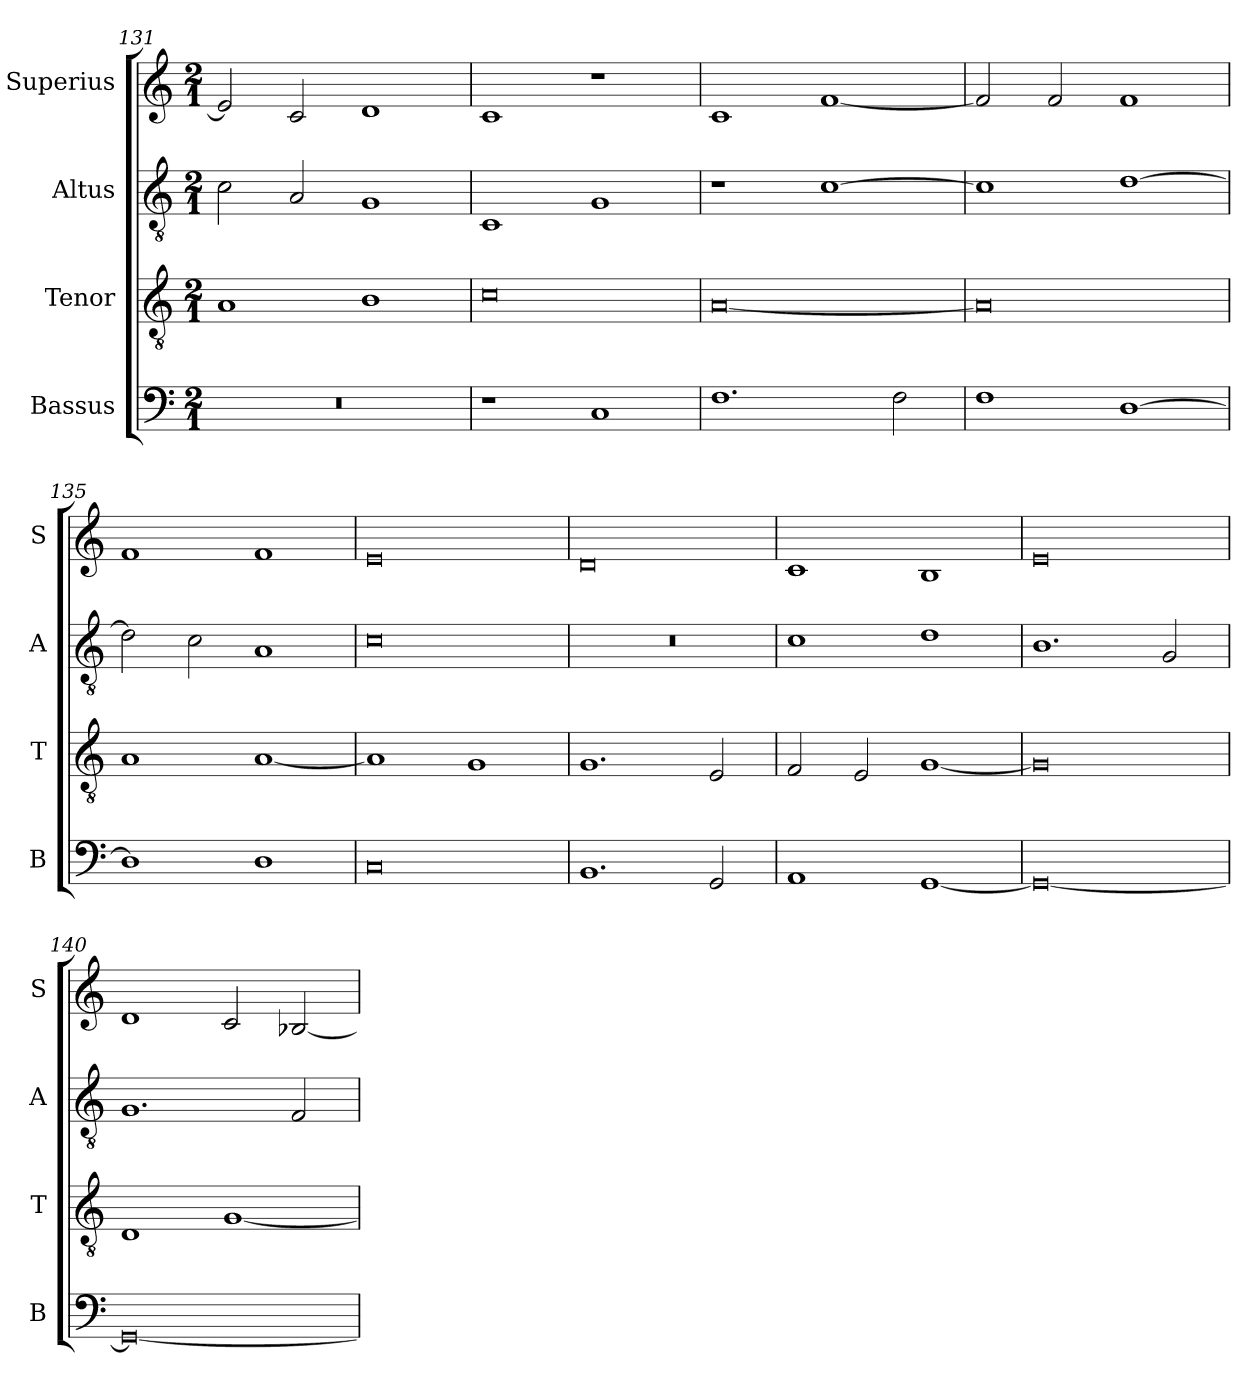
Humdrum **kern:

**kern	**kern	**kern	**kern
*part4	*part3	*part2	*part1
*staff4	*staff3	*staff2	*staff1
*I"Bassus	*I"Tenor	*I"Altus	*I"Superius
*I'B	*I'T	*I'A	*I'S
*clefF4	*clefGv2	*clefGv2	*clefG2
*k[]	*k[]	*k[]	*k[]
*M2/1	*M2/1	*M2/1	*M2/1
=131	=131	=131	=131
0r	1A	2c\	2e/]
.	.	2A/	2c/
.	1B	1G	1d
=132	=132	=132	=132
1r	0c	1C	1c
1C	.	1G	1r
=133	=133	=133	=133
1.F	[0A	1r	1c
.	.	[1c	[1f
2F\	.	.	.
=134	=134	=134	=134
1F	0A]	1c]	2f/]
.	.	.	2f/
[1D	.	[1d	1f
=135	=135	=135	=135
1D]	1A	2d\]	1f
.	.	2c\	.
1D	[1A	1A	1f
=136	=136	=136	=136
0C	1A]	0c	0e
.	1G	.	.
=137	=137	=137	=137
1.BB	1.G	0r	0d
2GG/	2E/	.	.
=138	=138	=138	=138
1AA	2F/	1c	1c
.	2E/	.	.
[1GG	[1G	1d	1B
=139	=139	=139	=139
0GG_	0G]	1.B	0e
.	.	2G/	.
=140	=140	=140	=140
0GG_	1D	1.G	1d
.	[1G	.	2c/
.	.	2F/	[2B-X/
=	=	=	=
*-	*-	*-	*-
